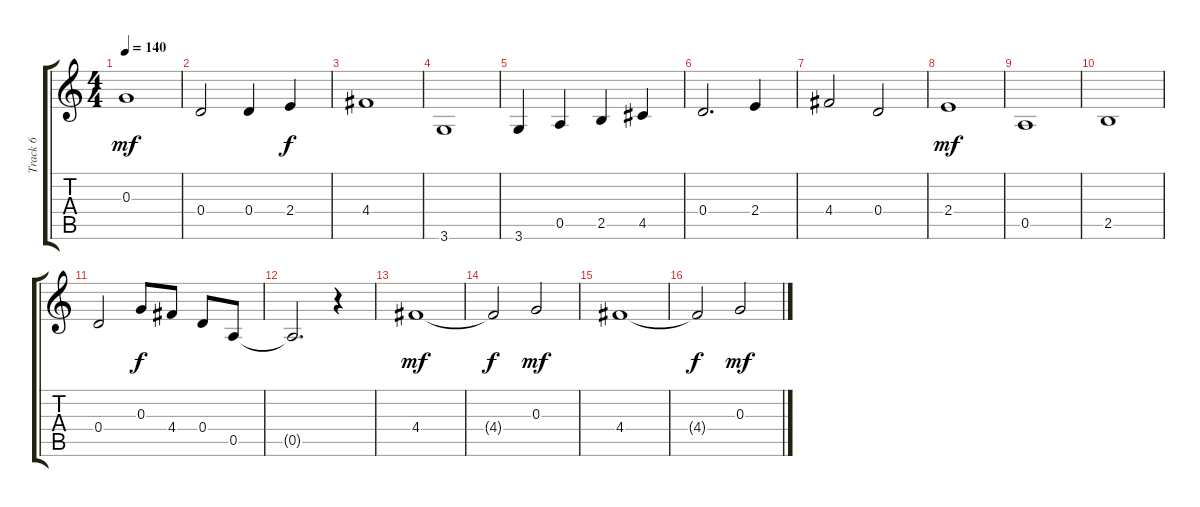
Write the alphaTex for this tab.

\track ("Track 6" "Track 6") {instrument contrabass}
\staff {score tabs}
\tuning (E4 B3 G3 D3 A2 E2) {hide}
\ts (4 4)
\tempo 140
\clef g2
\ks c
0.3.1{dy mf} |
0.4.2 0.4.4 2.4.4{dy f} |
4.4.1 |
3.6.1 |
3.6.4 0.5.4 2.5.4 4.5.4 |
0.4.2{d} 2.4.4 |
4.4.2 0.4.2 |
2.4.1{dy mf} |
0.5.1 |
2.5.1 |
0.4.2 0.3.8{dy f} 4.4.8 0.4.8 0.5.8 |
0.5{t}.2{d} r.4 |
4.4.1{dy mf} |
4.4{t}.2{dy f} 0.3.2{dy mf} |
4.4.1 |
4.4{t}.2{dy f} 0.3.2{dy mf}
